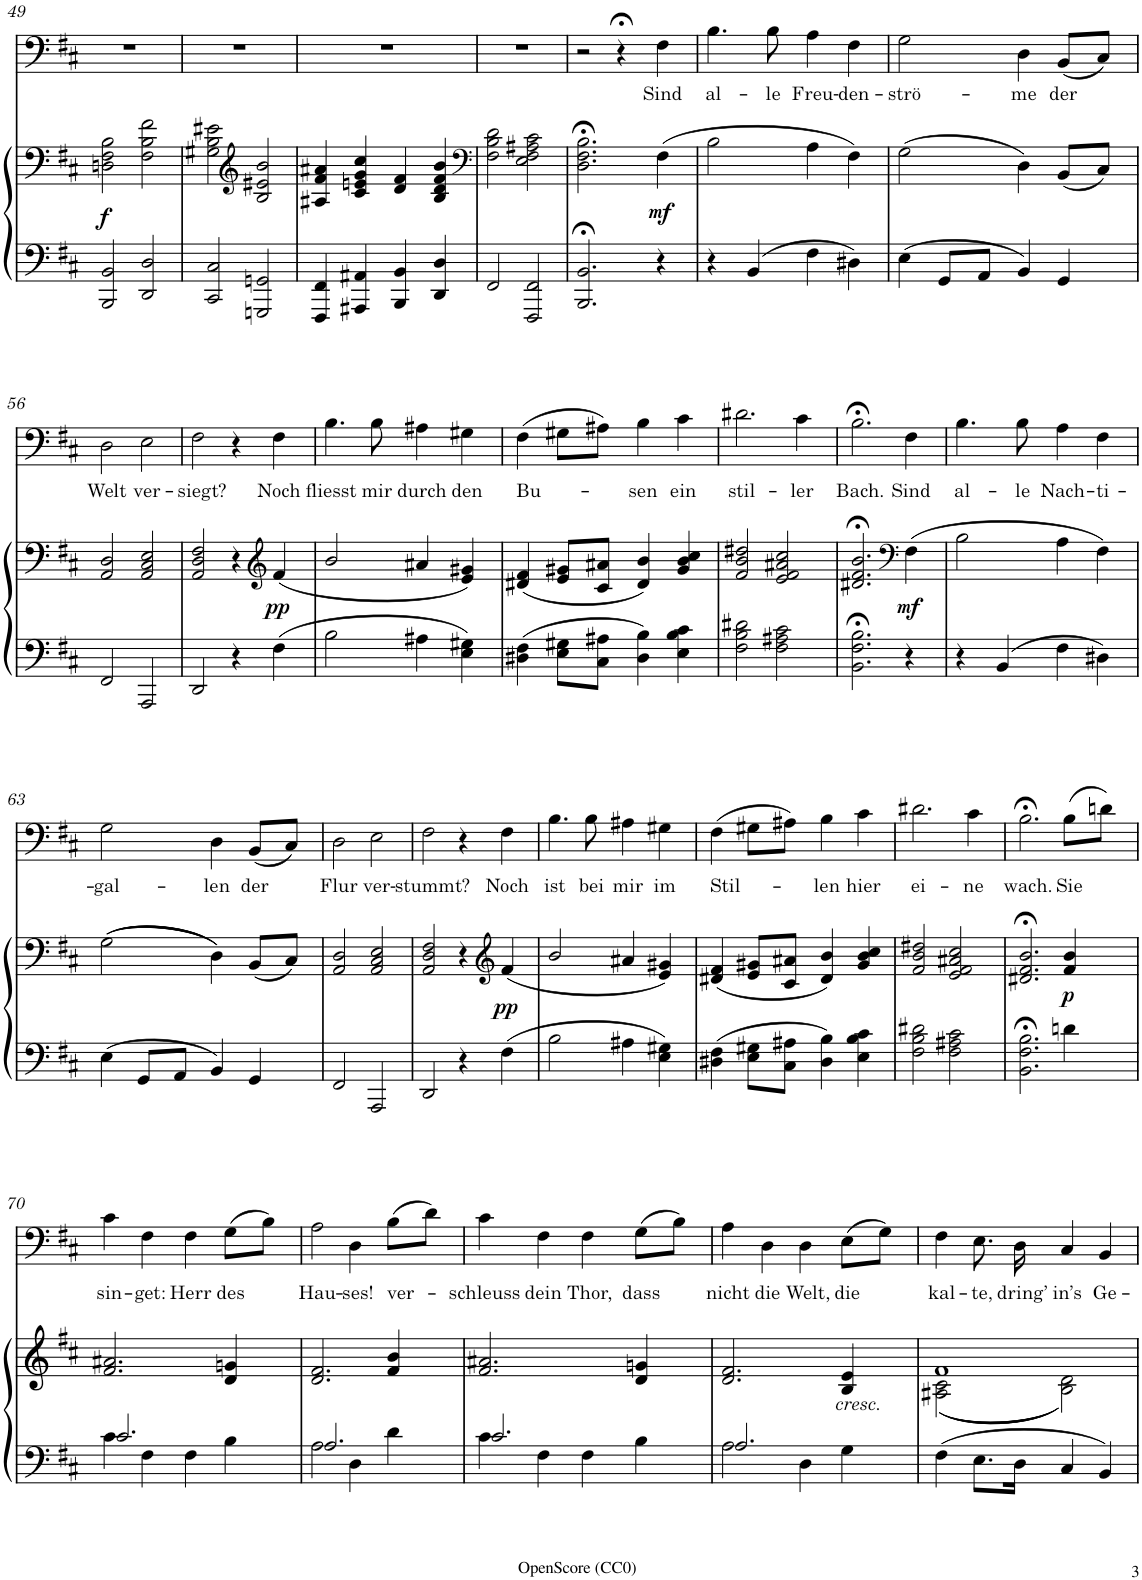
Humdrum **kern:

**kern	**kern	**dynam	**kern	**text
*part2	*part2	*part2	*part1	*part1
*staff3	*staff2	*staff2/3	*staff1	*staff1
*I"Pianoforte	*	*	*I"Singstimme (Voice)	*
*I'Pno	*	*	*	*
!!LO:PB:g=z
*clefF4	*clefF4	*	*clefF4	*
*k[f#c#]	*k[f#c#]	*	*k[f#c#]	*
*M2/2	*M2/2	*	*M2/2	*
*met(c|)	*met(c|)	*	*met(c|)	*
=49	=49	=49	=49	=49
!	!	!LO:DY:b	!	!
2BBB/ 2BB/	2Dn\ 2F#\ 2B\	f	1r	.
2DD/ 2D/	2F#\ 2B\ 2f#\	.	.	.
=50	=50	=50	=50	=50
2CC#/ 2C#/	2G#X\ 2B\ 2e#X\	.	1r	.
*	*clefG2	*	*	*
2GGGn/ 2GGn/	2B/ 2e#X/ 2b/	.	.	.
=51	=51	=51	=51	=51
4FFF#/ 4FF#/	4A#X/ 4f#/ 4a#X/	.	1r	.
4AAA#X/ 4AA#X/	4c#/ 4en/ 4g/ 4cc#/	.	.	.
4BBB/ 4BB/	4d/ 4f#/	.	.	.
4DD/ 4D/	4B/ 4d/ 4f#/ 4b/	.	.	.
=52	=52	=52	=52	=52
*	*clefF4	*	*	*
2FF#/	2F#\ 2B\ 2d\	.	1r	.
2FFF#/ 2FF#/	2E\ 2F#\ 2A#X\ 2c#\	.	.	.
=53	=53	=53	=53	=53
2.BBB/;< 2.BB/;<	2.D\;< 2.F#\;< 2.B\;<	.	2r	.
.	.	.	4r;<	.
!	!	!LO:DY:b	!	!LO:LY:b
4r	(4F#\	mf	4F#\	Sind
=54	=54	=54	=54	=54
!	!	!	!	!LO:LY:b
4r	2B\	.	4.B\	al-
4BB/	.	.	.	.
!	!	!	!	!LO:LY:b
.	.	.	8B\	-le
!	!	!	!	!LO:LY:b
4F#\	4A\	.	4A\	Freu-
!	!	!	!	!LO:LY:b
4D#X\	4F#\)	.	4F#\	-den-
=55	=55	=55	=55	=55
*	*^	*	*	*
!	!	!	!	!	!LO:LY:b
4E\	(2G\	2.ryy	.	2G\	-strö-
8GG/L	.	.	.	.	.
8AA/J	.	.	.	.	.
!	!	!	!	!	!LO:LY:b
4BB/	4D\)	.	.	4D\	-me
!	!	!	!	!	!LO:LY:b
4GG/	(8BB/L	4ryy	.	(8BB/L	der
.	8C#/J)	.	.	8C#/J)	.
*	*v	*v	*	*	*
!!LO:LB:g=z
=56	=56	=56	=56	=56
!	!	!	!	!LO:LY:b
2FF#/	2AA/ 2D/	.	2D\	Welt
!	!	!	!	!LO:LY:b
2AAA/	2AA/ 2C#/ 2E/	.	2E\	ver-
=57	=57	=57	=57	=57
!	!	!	!	!LO:LY:b
2DD/	2AA/ 2D/ 2F#/	.	2F#\	-siegt?
4r	4r	.	4r	.
*	*clefG2	*	*	*
!	!	!LO:DY:b	!	!LO:LY:b
4F#\	(4f#/	pp	4F#\	Noch
=58	=58	=58	=58	=58
!	!	!	!	!LO:LY:b
2B\	2b/	.	4.B\	fliesst
!	!	!	!	!LO:LY:b
.	.	.	8B\	mir
!	!	!	!	!LO:LY:b
4A#X\	4a#X/	.	4A#X\	durch
!	!	!	!	!LO:LY:b
4E\ 4G#X\	4e/ 4g#X/)	.	4G#X\	den
=59	=59	=59	=59	=59
!	!	!	!	!LO:LY:b
4D#X\ 4F#\	(4d#X/ 4f#/	.	(4F#\	Bu-
8E\ 8G#X\L	8e/ 8g#X/L	.	8G#X\L	.
8C#\ 8A#X\J	8c#/ 8a#X/J	.	8A#X\J)	.
!	!	!	!	!LO:LY:b
4D#\ 4B\	4d#/ 4b/)	.	4B\	-sen
!	!	!	!	!LO:LY:b
4E\ 4B\ 4c#\	4g#/ 4b/ 4cc#/	.	4c#\	ein
=60	=60	=60	=60	=60
!	!	!	!	!LO:LY:b
2F#\ 2B\ 2d#X\	2f#/ 2b/ 2dd#X/	.	2.d#X\	stil-
2F#\ 2A#X\ 2c#\	2e/ 2f#/ 2a#X/ 2cc#/	.	.	.
!	!	!	!	!LO:LY:b
.	.	.	4c#\	-ler
=61	=61	=61	=61	=61
!	!	!	!	!LO:LY:b
2.BB\;< 2.F#\;< 2.B\;<	2.d#X/;< 2.f#/;< 2.b/;<	.	2.B;<,\	Bach.
*	*clefF4	*	*	*
!	!	!LO:DY:b	!	!LO:LY:b
4r	(4F#\	mf	4F#\	Sind
=62	=62	=62	=62	=62
!	!	!	!	!LO:LY:b
4r	2B\	.	4.B\	al-
4BB/	.	.	.	.
!	!	!	!	!LO:LY:b
.	.	.	8B\	-le
!	!	!	!	!LO:LY:b
4F#\	4A\	.	4A\	Nach-
!	!	!	!	!LO:LY:b
4D#X\	4F#\)	.	4F#\	-ti-
!!LO:LB:g=z
=63	=63	=63	=63	=63
*	*^	*	*	*
!	!	!	!	!	!LO:LY:b
4E\	((2G\	2.ryy	.	2G\	-gal-
8GG/L	.	.	.	.	.
8AA/J	.	.	.	.	.
!	!	!	!	!	!LO:LY:b
4BB/	4D\))	.	.	4D\	-len
!	!	!	!	!	!LO:LY:b
4GG/	(8BB/L	4ryy	.	(8BB/L	der
.	8C#/J)	.	.	8C#/J)	.
*	*v	*v	*	*	*
=64	=64	=64	=64	=64
!	!	!	!	!LO:LY:b
2FF#/	2AA/ 2D/	.	2D\	Flur
!	!	!	!	!LO:LY:b
2AAA/	2AA/ 2C#/ 2E/	.	2E\	ver-
=65	=65	=65	=65	=65
!	!	!	!	!LO:LY:b
2DD/	2AA/ 2D/ 2F#/	.	2F#\	-stummt?
4r	4r	.	4r	.
*	*clefG2	*	*	*
!	!	!LO:DY:b	!	!LO:LY:b
4F#\	(4f#/	pp	4F#\	Noch
=66	=66	=66	=66	=66
!	!	!	!	!LO:LY:b
2B\	2b/	.	4.B\	ist
!	!	!	!	!LO:LY:b
.	.	.	8B\	bei
!	!	!	!	!LO:LY:b
4A#X\	4a#X/	.	4A#X\	mir
!	!	!	!	!LO:LY:b
4E\ 4G#X\	4e/ 4g#X/)	.	4G#X\	im
=67	=67	=67	=67	=67
!	!	!	!	!LO:LY:b
4D#X\ 4F#\	(4d#X/ 4f#/	.	(4F#\	Stil-
8E\ 8G#X\L	8e/ 8g#X/L	.	8G#X\L	.
8C#\ 8A#X\J	8c#/ 8a#X/J	.	8A#X\J)	.
!	!	!	!	!LO:LY:b
4D#\ 4B\	4d#/ 4b/)	.	4B\	-len
!	!	!	!	!LO:LY:b
4E\ 4B\ 4c#\	4g#/ 4b/ 4cc#/	.	4c#\	hier
=68	=68	=68	=68	=68
!	!	!	!	!LO:LY:b
2F#\ 2B\ 2d#X\	2f#/ 2b/ 2dd#X/	.	2.d#X\	ei-
2F#\ 2A#X\ 2c#\	2e/ 2f#/ 2a#X/ 2cc#/	.	.	.
!	!	!	!	!LO:LY:b
.	.	.	4c#\	-ne
=69	=69	=69	=69	=69
!	!	!	!	!LO:LY:b
2.BB\;< 2.F#\;< 2.B\;<	2.d#X/;< 2.f#/;< 2.b/;<	.	2.B;<,\	wach.
!	!	!LO:DY:b	!	!LO:LY:b
4dn\	4f#/ 4b/	p	(8B\L	Sie
.	.	.	8dn\J)	.
!!LO:LB:g=z
=70	=70	=70	=70	=70
*^	*	*	*	*
!	!	!	!	!	!LO:LY:b
2.c#/	4c#\	2.f#/ 2.a#X/	.	4c#\	sin-
!	!	!	!	!	!LO:LY:b
.	4F#\	.	.	4F#\	-get:
!	!	!	!	!	!LO:LY:b
.	4F#\	.	.	4F#\	Herr
!	!	!	!	!	!LO:LY:b
4B\	4ryy	4d/ 4gn/	.	(8G\L	des
.	.	.	.	8B\J)	.
=71	=71	=71	=71	=71	=71
!	!	!	!	!	!LO:LY:b
2.A/	2A\	2.d/ 2.f#/	.	2A\	Hau-
!	!	!	!	!	!LO:LY:b
.	4D\	.	.	4D\	-ses!
!	!	!	!	!	!LO:LY:b
4d\	4ryy	4f#/ 4b/	.	(8B\L	ver-
.	.	.	.	8d\J)	.
=72	=72	=72	=72	=72	=72
!	!	!	!	!	!LO:LY:b
2.c#/	4c#\	2.f#/ 2.a#X/	.	4c#\	-schleuss
!	!	!	!	!	!LO:LY:b
.	4F#\	.	.	4F#\	dein
!	!	!	!	!	!LO:LY:b
.	4F#\	.	.	4F#\	Thor,
!	!	!	!	!	!LO:LY:b
4B\	4ryy	4d/ 4gn/	.	(8G\L	dass
.	.	.	.	8B\J)	.
=73	=73	=73	=73	=73	=73
!	!	!	!	!	!LO:LY:b
2.A/	2A\	2.d/ 2.f#/	.	4A\	nicht
!	!	!	!	!	!LO:LY:b
.	.	.	.	4D\	die
!	!	!	!	!	!LO:LY:b
.	4D\	.	.	4D\	Welt,
!	!	!LO:TX:b:i:t=cresc.	!	!	!
!	!	!	!	!	!LO:LY:b
4ryy	4G\	4B/ 4e/	.	(8E\L	die
.	.	.	.	8G\J)	.
*v	*v	*	*	*	*
=74	=74	=74	=74	=74
*	*^	*	*	*
!	!	!	!	!	!LO:LY:b
4F#\	1f#	((2A#X\ 2c#\	.	4F#\	kal-
!	!	!	!	!	!LO:LY:b
8.E\L	.	.	.	8.E\	-te,
!	!	!	!	!	!LO:LY:b
16D\Jk	.	.	.	16D\	dring’
!	!	!	!	!	!LO:LY:b
4C#/	.	2B\ 2d\))	.	4C#/	in’s
!	!	!	!	!	!LO:LY:b
4BB/	.	.	.	4BB/	Ge-
*	*v	*v	*	*	*
=	=	=	=	=
*-	*-	*-	*-	*-
